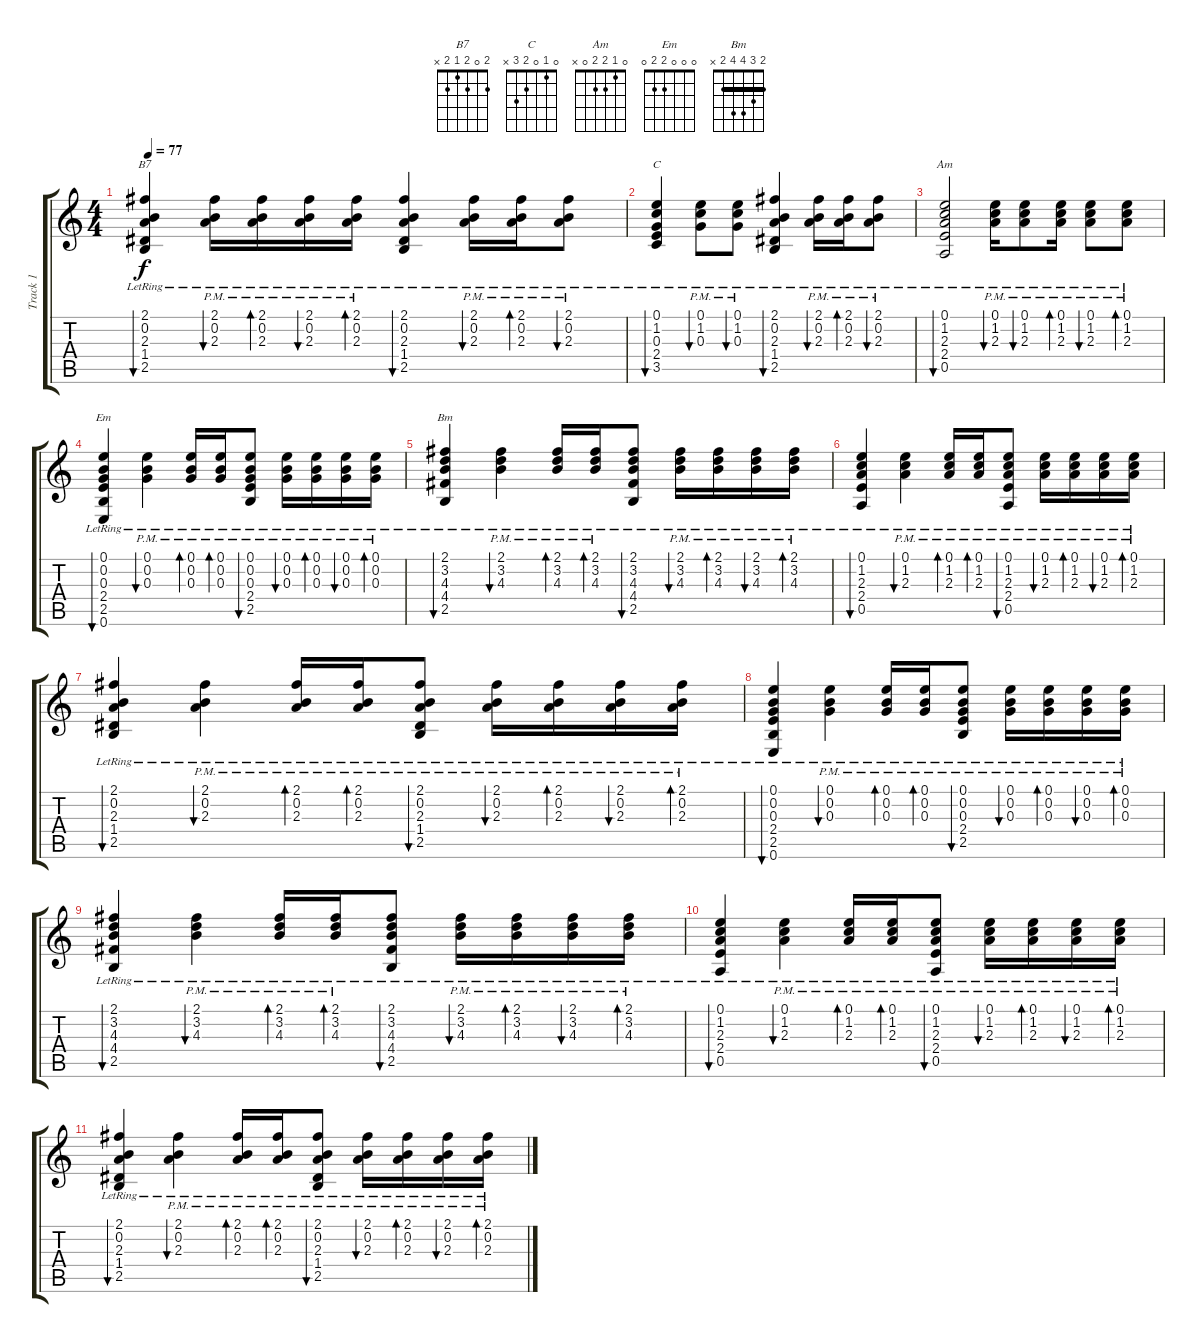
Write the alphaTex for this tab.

\track ("Track 1" "Track 1") {solo instrument acousticguitarsteel}
\staff {score tabs}
\tuning (E4 B3 G3 D3 A2 E2) {hide}
\chord ("B7" 2 0 2 1 2 x)
\chord ("C" 0 1 0 2 3 x)
\chord ("Am" 0 1 2 2 0 x)
\chord ("Em" 0 0 0 2 2 0)
\chord ("Bm" 2 3 4 4 2 x) {barre 2}
\ts (4 4)
\tempo 77
\clef g2
\ks c
(2.1{lr} 0.2{lr} 2.3{lr} 1.4{lr} 2.5{lr}).4{bu 60 ch "B7" dy f} (2.1{pm lr} 0.2{pm lr} 2.3{pm lr}).16{bu 60} (2.1{pm lr} 0.2{pm lr} 2.3{pm lr}).16{bd 60} (2.1{pm lr} 0.2{pm lr} 2.3{pm lr}).16{bu 60} (2.1{pm lr} 0.2{pm lr} 2.3{pm lr}).16{bd 60} (2.1{lr} 0.2{lr} 2.3{lr} 1.4{lr} 2.5{lr}).4{bu 60} (2.1{pm lr} 0.2{pm lr} 2.3{pm lr}).16{bu 60} (2.1{pm lr} 0.2{pm lr} 2.3{pm lr}).16{bd 60} (2.1{pm lr} 0.2{pm lr} 2.3{pm lr}).8{bu 60} |
(0.1{lr} 1.2{lr} 0.3{lr} 2.4{lr} 3.5{lr}).4{bu 60 ch "C"} (0.1{pm lr} 1.2{pm lr} 0.3{pm lr}).8{bu 60} (0.1{pm lr} 1.2{pm lr} 0.3{pm lr}).8{bu 60} (2.1{lr} 0.2{lr} 2.3{lr} 1.4{lr} 2.5{lr}).4{bu 60} (2.1{pm lr} 0.2{pm lr} 2.3{pm lr}).16{bu 60} (2.1{pm lr} 0.2{pm lr} 2.3{pm lr}).16{bd 60} (2.1{pm lr} 0.2{pm lr} 2.3{pm lr}).8{bu 60} |
(0.1{lr} 1.2{lr} 2.3{lr} 2.4{lr} 0.5{lr}).2{bu 60 ch "Am"} (0.1{pm lr} 1.2{pm lr} 2.3{pm lr}).16{bu 60} (0.1{pm lr} 1.2{pm lr} 2.3{pm lr}).8{bu 60} (0.1{pm lr} 1.2{pm lr} 2.3{pm lr}).16{bd 60} (0.1{pm lr} 1.2{pm lr} 2.3{pm lr}).8{bu 60} (0.1{pm lr} 1.2{pm lr} 2.3{pm lr}).8{bd 60} |
(0.1{lr} 0.2{lr} 0.3{lr} 2.4{lr} 2.5{lr} 0.6{lr}).4{bu 60 ch "Em"} (0.1{pm lr} 0.2{pm lr} 0.3{pm lr}).4{bu 60} (0.1{pm lr} 0.2{pm lr} 0.3{pm lr}).16{bd 60} (0.1{pm lr} 0.2{pm lr} 0.3{pm lr}).16{bd 60} (0.1{pm lr} 0.2{pm lr} 0.3{pm lr} 2.4{pm lr} 2.5{pm lr}).8{bu 60} (0.1{pm lr} 0.2{pm lr} 0.3{pm lr}).16{bu 60} (0.1{pm lr} 0.2{pm lr} 0.3{pm lr}).16{bd 60} (0.1{pm lr} 0.2{pm lr} 0.3{pm lr}).16{bu 60} (0.1{pm lr} 0.2{pm lr} 0.3{pm lr}).16{bd 60} |
(2.1{lr} 3.2{lr} 4.3{lr} 4.4{lr} 2.5{lr}).4{bu 60 ch "Bm"} (2.1{pm lr} 3.2{pm lr} 4.3{pm lr}).4{bu 60} (2.1{pm lr} 3.2{pm lr} 4.3{pm lr}).16{bd 60} (2.1{pm lr} 3.2{pm lr} 4.3{pm lr}).16{bd 60} (2.1{lr} 3.2{lr} 4.3{lr} 4.4{lr} 2.5{lr}).8{bu 60} (2.1{pm lr} 3.2{pm lr} 4.3{pm lr}).16{bu 60} (2.1{pm lr} 3.2{pm lr} 4.3{pm lr}).16{bd 60} (2.1{pm lr} 3.2{pm lr} 4.3{pm lr}).16{bu 60} (2.1{pm lr} 3.2{pm lr} 4.3{pm lr}).16{bd 60} |
(0.1{lr} 1.2{lr} 2.3{lr} 2.4{lr} 0.5{lr}).4{bu 60} (0.1{pm lr} 1.2{pm lr} 2.3{pm lr}).4{bu 60} (0.1{pm lr} 1.2{pm lr} 2.3{pm lr}).16{bd 60} (0.1{pm lr} 1.2{pm lr} 2.3{pm lr}).16{bd 60} (0.1{pm lr} 1.2{pm lr} 2.3{pm lr} 2.4{pm lr} 0.5{pm lr}).8{bu 60} (0.1{pm lr} 1.2{pm lr} 2.3{pm lr}).16{bu 60} (0.1{pm lr} 1.2{pm lr} 2.3{pm lr}).16{bd 60} (0.1{pm lr} 1.2{pm lr} 2.3{pm lr}).16{bu 60} (0.1{pm lr} 1.2{pm lr} 2.3{pm lr}).16{bd 60} |
(2.1{lr} 0.2{lr} 2.3{lr} 1.4{lr} 2.5{lr}).4{bu 60} (2.1{pm lr} 0.2{pm lr} 2.3{pm lr}).4{bu 60} (2.1{pm lr} 0.2{pm lr} 2.3{pm lr}).16{bd 60} (2.1{pm lr} 0.2{pm lr} 2.3{pm lr}).16{bd 60} (2.1{pm lr} 0.2{pm lr} 2.3{pm lr} 1.4{pm lr} 2.5{pm lr}).8{bu 60} (2.1{pm lr} 0.2{pm lr} 2.3{pm lr}).16{bu 60} (2.1{pm lr} 0.2{pm lr} 2.3{pm lr}).16{bd 60} (2.1{pm lr} 0.2{pm lr} 2.3{pm lr}).16{bu 60} (2.1{pm lr} 0.2{pm lr} 2.3{pm lr}).16{bd 60} |
(0.1{lr} 0.2{lr} 0.3{lr} 2.4{lr} 2.5{lr} 0.6{lr}).4{bu 60} (0.1{pm lr} 0.2{pm lr} 0.3{pm lr}).4{bu 60} (0.1{pm lr} 0.2{pm lr} 0.3{pm lr}).16{bd 60} (0.1{pm lr} 0.2{pm lr} 0.3{pm lr}).16{bd 60} (0.1{pm lr} 0.2{pm lr} 0.3{pm lr} 2.4{pm lr} 2.5{pm lr}).8{bu 60} (0.1{pm lr} 0.2{pm lr} 0.3{pm lr}).16{bu 60} (0.1{pm lr} 0.2{pm lr} 0.3{pm lr}).16{bd 60} (0.1{pm lr} 0.2{pm lr} 0.3{pm lr}).16{bu 60} (0.1{pm lr} 0.2{pm lr} 0.3{pm lr}).16{bd 60} |
(2.1{lr} 3.2{lr} 4.3{lr} 4.4{lr} 2.5{lr}).4{bu 60} (2.1{pm lr} 3.2{pm lr} 4.3{pm lr}).4{bu 60} (2.1{pm lr} 3.2{pm lr} 4.3{pm lr}).16{bd 60} (2.1{pm lr} 3.2{pm lr} 4.3{pm lr}).16{bd 60} (2.1{lr} 3.2{lr} 4.3{lr} 4.4{lr} 2.5{lr}).8{bu 60} (2.1{pm lr} 3.2{pm lr} 4.3{pm lr}).16{bu 60} (2.1{pm lr} 3.2{pm lr} 4.3{pm lr}).16{bd 60} (2.1{pm lr} 3.2{pm lr} 4.3{pm lr}).16{bu 60} (2.1{pm lr} 3.2{pm lr} 4.3{pm lr}).16{bd 60} |
(0.1{lr} 1.2{lr} 2.3{lr} 2.4{lr} 0.5{lr}).4{bu 60} (0.1{pm lr} 1.2{pm lr} 2.3{pm lr}).4{bu 60} (0.1{pm lr} 1.2{pm lr} 2.3{pm lr}).16{bd 60} (0.1{pm lr} 1.2{pm lr} 2.3{pm lr}).16{bd 60} (0.1{pm lr} 1.2{pm lr} 2.3{pm lr} 2.4{pm lr} 0.5{pm lr}).8{bu 60} (0.1{pm lr} 1.2{pm lr} 2.3{pm lr}).16{bu 60} (0.1{pm lr} 1.2{pm lr} 2.3{pm lr}).16{bd 60} (0.1{pm lr} 1.2{pm lr} 2.3{pm lr}).16{bu 60} (0.1{pm lr} 1.2{pm lr} 2.3{pm lr}).16{bd 60} |
(2.1{lr} 0.2{lr} 2.3{lr} 1.4{lr} 2.5{lr}).4{bu 60} (2.1{pm lr} 0.2{pm lr} 2.3{pm lr}).4{bu 60} (2.1{pm lr} 0.2{pm lr} 2.3{pm lr}).16{bd 60} (2.1{pm lr} 0.2{pm lr} 2.3{pm lr}).16{bd 60} (2.1{pm lr} 0.2{pm lr} 2.3{pm lr} 1.4{pm lr} 2.5{pm lr}).8{bu 60} (2.1{pm lr} 0.2{pm lr} 2.3{pm lr}).16{bu 60} (2.1{pm lr} 0.2{pm lr} 2.3{pm lr}).16{bd 60} (2.1{pm lr} 0.2{pm lr} 2.3{pm lr}).16{bu 60} (2.1{pm lr} 0.2{pm lr} 2.3{pm lr}).16{bd 60}
